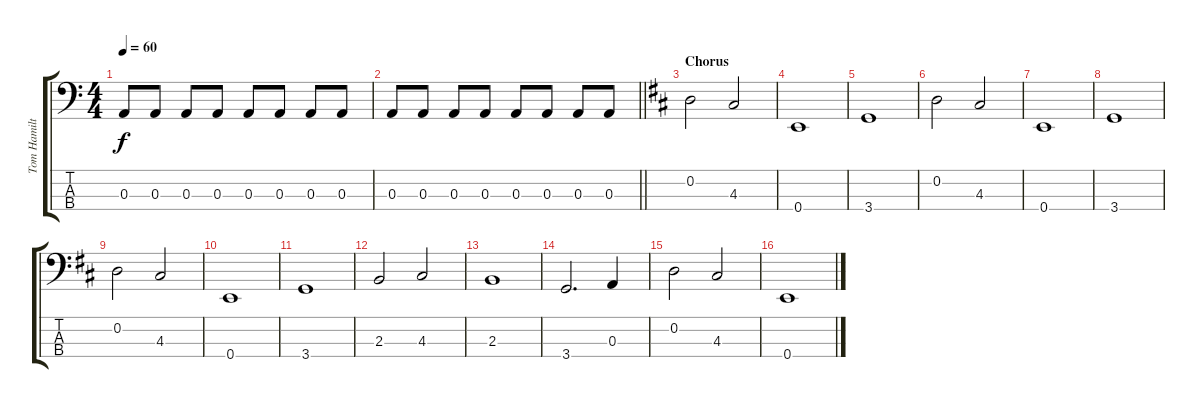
\track ("Tom Hamilton" "Tom Hamilt") {instrument electricbassfinger}
\staff {score tabs}
\tuning (G2 D2 A1 E1) {hide}
\ts (4 4)
\tempo 60
\clef f4
\ks c
0.3.8{dy f} 0.3.8 0.3.8 0.3.8 0.3.8 0.3.8 0.3.8 0.3.8 |
\barLineRight lightlight
0.3.8 0.3.8 0.3.8 0.3.8 0.3.8 0.3.8 0.3.8 0.3.8 |
\section ("" "Chorus")
\ks d
0.2.2 4.3.2 |
0.4.1 |
3.4.1 |
0.2.2 4.3.2 |
0.4.1 |
3.4.1 |
0.2.2 4.3.2 |
0.4.1 |
3.4.1 |
2.3.2 4.3.2 |
2.3.1 |
3.4.2{d} 0.3.4 |
0.2.2 4.3.2 |
0.4.1
